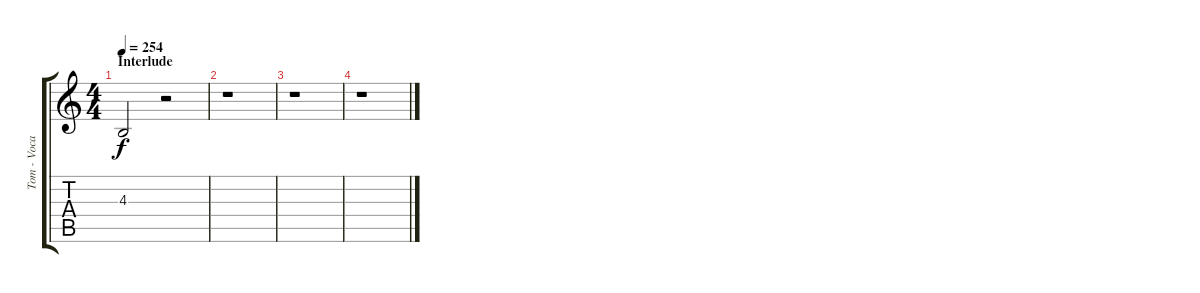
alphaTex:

\track ("Tom - Vocals" "Tom - Voca") {instrument altosax}
\staff {score tabs}
\tuning (E4 B3 G3 D3 A2 E2) {hide}
\ts (4 4)
\section ("" "Interlude")
\tempo 254
\clef g2
\ks c
4.3{t}.2{dy f} r.2 |
r.1 |
r.1 |
r.1
